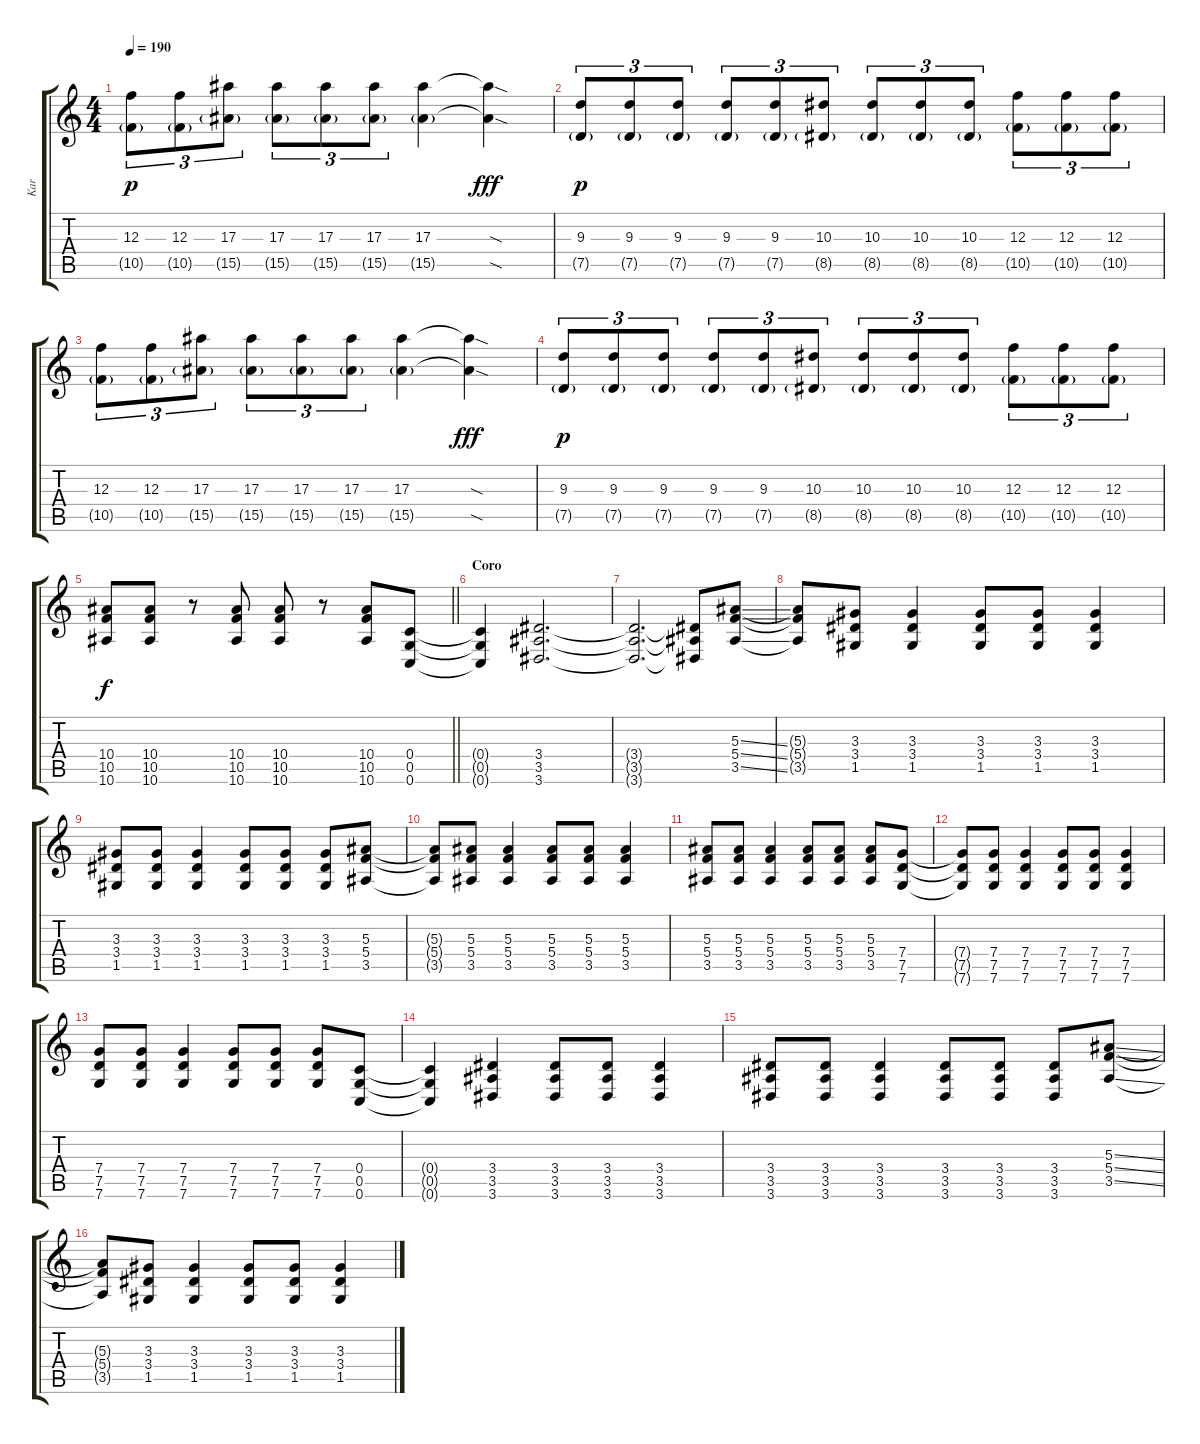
\track ("Kar" "Kar") {instrument distortionguitar}
\staff {score tabs}
\tuning (D4 A3 F3 C3 G2 C2) {hide}
\ts (4 4)
\tempo 190
\clef g2
\ks c
(12.3 10.5{g}).8{tu (3 2) dy p} (12.3 10.5{g}).8{tu (3 2)} (17.3 15.5{g}).8{tu (3 2)} (17.3 15.5{g}).8{tu (3 2)} (17.3 15.5{g}).8{tu (3 2)} (17.3 15.5{g}).8{tu (3 2)} (17.3 15.5{g}).4 (17.3{sod t} 15.5{sod t}).4{dy fff} |
(9.3 7.5{g}).8{tu (3 2) dy p} (9.3 7.5{g}).8{tu (3 2)} (9.3 7.5{g}).8{tu (3 2)} (9.3 7.5{g}).8{tu (3 2)} (9.3 7.5{g}).8{tu (3 2)} (10.3 8.5{g}).8{tu (3 2)} (10.3 8.5{g}).8{tu (3 2)} (10.3 8.5{g}).8{tu (3 2)} (10.3 8.5{g}).8{tu (3 2)} (12.3 10.5{g}).8{tu (3 2)} (12.3 10.5{g}).8{tu (3 2)} (12.3 10.5{g}).8{tu (3 2)} |
(12.3 10.5{g}).8{tu (3 2)} (12.3 10.5{g}).8{tu (3 2)} (17.3 15.5{g}).8{tu (3 2)} (17.3 15.5{g}).8{tu (3 2)} (17.3 15.5{g}).8{tu (3 2)} (17.3 15.5{g}).8{tu (3 2)} (17.3 15.5{g}).4 (17.3{sod t} 15.5{sod t}).4{dy fff} |
(9.3 7.5{g}).8{tu (3 2) dy p} (9.3 7.5{g}).8{tu (3 2)} (9.3 7.5{g}).8{tu (3 2)} (9.3 7.5{g}).8{tu (3 2)} (9.3 7.5{g}).8{tu (3 2)} (10.3 8.5{g}).8{tu (3 2)} (10.3 8.5{g}).8{tu (3 2)} (10.3 8.5{g}).8{tu (3 2)} (10.3 8.5{g}).8{tu (3 2)} (12.3 10.5{g}).8{tu (3 2)} (12.3 10.5{g}).8{tu (3 2)} (12.3 10.5{g}).8{tu (3 2)} |
\barLineRight lightlight
(10.4 10.5 10.6).8{dy f} (10.4 10.5 10.6).8 r.8 (10.4 10.5 10.6).8 (10.4 10.5 10.6).8 r.8 (10.4 10.5 10.6).8 (0.4 0.5 0.6).8 |
\section ("" "Coro")
(0.4{t} 0.5{t} 0.6{t}).4 (3.4 3.5 3.6).2{d} |
(3.4{t} 3.5{t} 3.6{t}).2{d} (3.4{t} 3.5{t} 3.6{t}).8 (5.3{ss} 5.4{ss} 3.5{ss}).8 |
(5.3{t} 5.4{t} 3.5{t}).8 (3.3 3.4 1.5).8 (3.3 3.4 1.5).4 (3.3 3.4 1.5).8 (3.3 3.4 1.5).8 (3.3 3.4 1.5).4 |
(3.3 3.4 1.5).8 (3.3 3.4 1.5).8 (3.3 3.4 1.5).4 (3.3 3.4 1.5).8 (3.3 3.4 1.5).8 (3.3 3.4 1.5).8 (5.3 5.4 3.5).8 |
(5.3{t} 5.4{t} 3.5{t}).8 (5.3 5.4 3.5).8 (5.3 5.4 3.5).4 (5.3 5.4 3.5).8 (5.3 5.4 3.5).8 (5.3 5.4 3.5).4 |
(5.3 5.4 3.5).8 (5.3 5.4 3.5).8 (5.3 5.4 3.5).4 (5.3 5.4 3.5).8 (5.3 5.4 3.5).8 (5.3 5.4 3.5).8 (7.4 7.5 7.6).8 |
(7.4{t} 7.5{t} 7.6{t}).8 (7.4 7.5 7.6).8 (7.4 7.5 7.6).4 (7.4 7.5 7.6).8 (7.4 7.5 7.6).8 (7.4 7.5 7.6).4 |
(7.4 7.5 7.6).8 (7.4 7.5 7.6).8 (7.4 7.5 7.6).4 (7.4 7.5 7.6).8 (7.4 7.5 7.6).8 (7.4 7.5 7.6).8 (0.4 0.5 0.6).8 |
(0.4{t} 0.5{t} 0.6{t}).4 (3.4 3.5 3.6).4 (3.4 3.5 3.6).8 (3.4 3.5 3.6).8 (3.4 3.5 3.6).4 |
(3.4 3.5 3.6).8 (3.4 3.5 3.6).8 (3.4 3.5 3.6).4 (3.4 3.5 3.6).8 (3.4 3.5 3.6).8 (3.4 3.5 3.6).8 (5.3{ss} 5.4{ss} 3.5{ss}).8 |
(5.3{t} 5.4{t} 3.5{t}).8 (3.3 3.4 1.5).8 (3.3 3.4 1.5).4 (3.3 3.4 1.5).8 (3.3 3.4 1.5).8 (3.3 3.4 1.5).4
